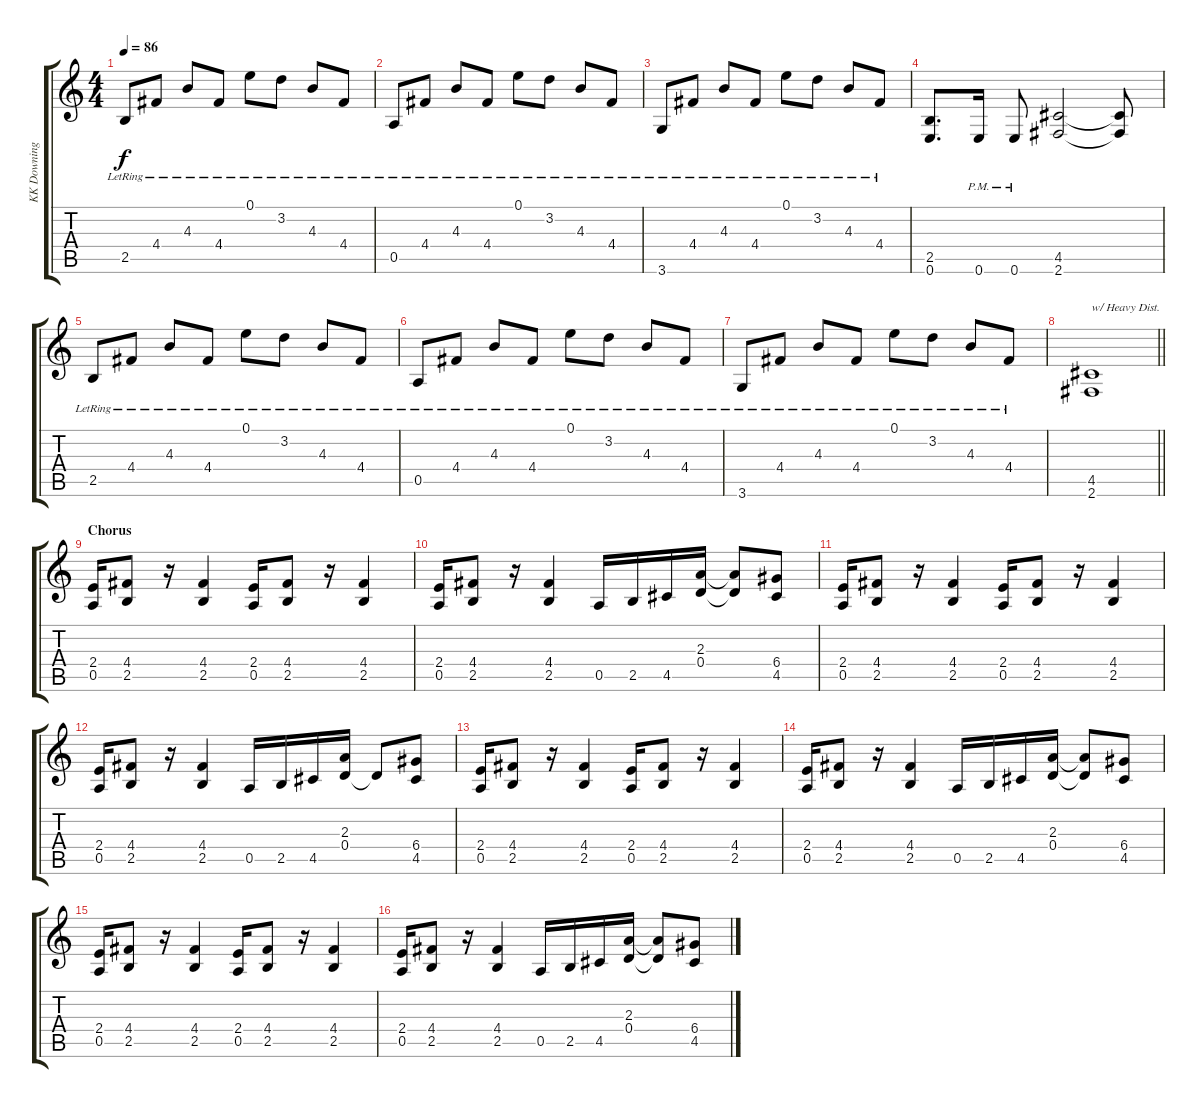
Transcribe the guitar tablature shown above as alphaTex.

\track ("KK Downing" "KK Downing") {instrument acousticguitarsteel}
\staff {score tabs}
\tuning (E4 B3 G3 D3 A2 E2) {hide}
\ts (4 4)
\tempo 86
\clef g2
\ks c
2.5{lr}.8{dy f} 4.4{lr}.8 4.3{lr}.8 4.4{lr}.8 0.1{lr}.8 3.2{lr}.8 4.3{lr}.8 4.4{lr}.8 |
0.5{lr}.8 4.4{lr}.8 4.3{lr}.8 4.4{lr}.8 0.1{lr}.8 3.2{lr}.8 4.3{lr}.8 4.4{lr}.8 |
3.6{lr}.8 4.4{lr}.8 4.3{lr}.8 4.4{lr}.8 0.1{lr}.8 3.2{lr}.8 4.3{lr}.8 4.4{lr}.8 |
(2.5 0.6).8{d} 0.6{pm}.16 0.6{pm}.8 (4.5 2.6).2 (4.5{t} 2.6{t}).8 |
2.5{lr}.8 4.4{lr}.8 4.3{lr}.8 4.4{lr}.8 0.1{lr}.8 3.2{lr}.8 4.3{lr}.8 4.4{lr}.8 |
0.5{lr}.8 4.4{lr}.8 4.3{lr}.8 4.4{lr}.8 0.1{lr}.8 3.2{lr}.8 4.3{lr}.8 4.4{lr}.8 |
3.6{lr}.8 4.4{lr}.8 4.3{lr}.8 4.4{lr}.8 0.1{lr}.8 3.2{lr}.8 4.3{lr}.8 4.4{lr}.8 |
\barLineRight lightlight
(4.5 2.6).1{txt "w/ Heavy Dist." instrument distortionguitar} |
\section ("" "Chorus")
(2.4 0.5).16 (4.4 2.5).8 r.16 (4.4 2.5).4 (2.4 0.5).16 (4.4 2.5).8 r.16 (4.4 2.5).4 |
(2.4 0.5).16 (4.4 2.5).8 r.16 (4.4 2.5).4 0.5.16 2.5.16 4.5.16 (2.3 0.4).16 (2.3{t} 0.4{t}).8 (6.4 4.5).8 |
(2.4 0.5).16 (4.4 2.5).8 r.16 (4.4 2.5).4 (2.4 0.5).16 (4.4 2.5).8 r.16 (4.4 2.5).4 |
(2.4 0.5).16 (4.4 2.5).8 r.16 (4.4 2.5).4 0.5.16 2.5.16 4.5.16 (2.3 0.4).16 0.4{t}.8 (6.4 4.5).8 |
(2.4 0.5).16 (4.4 2.5).8 r.16 (4.4 2.5).4 (2.4 0.5).16 (4.4 2.5).8 r.16 (4.4 2.5).4 |
(2.4 0.5).16 (4.4 2.5).8 r.16 (4.4 2.5).4 0.5.16 2.5.16 4.5.16 (2.3 0.4).16 (2.3{t} 0.4{t}).8 (6.4 4.5).8 |
(2.4 0.5).16 (4.4 2.5).8 r.16 (4.4 2.5).4 (2.4 0.5).16 (4.4 2.5).8 r.16 (4.4 2.5).4 |
(2.4 0.5).16 (4.4 2.5).8 r.16 (4.4 2.5).4 0.5.16 2.5.16 4.5.16 (2.3 0.4).16 (2.3{t} 0.4{t}).8 (6.4 4.5).8
